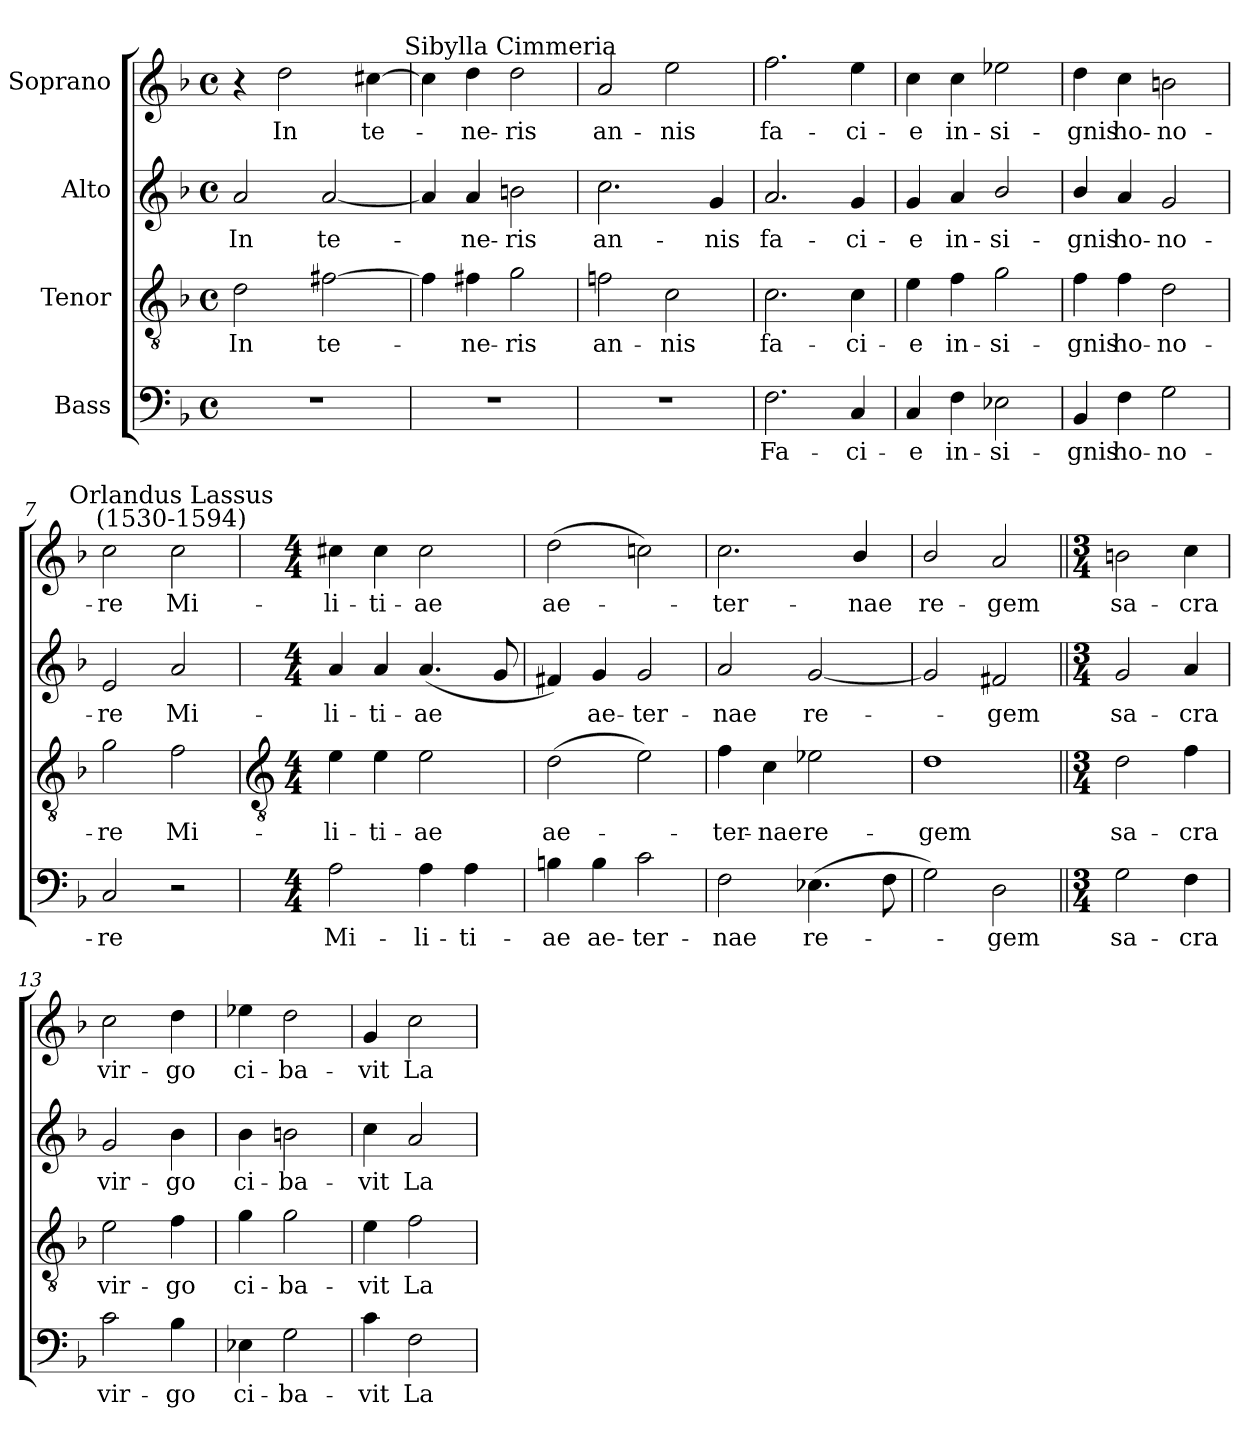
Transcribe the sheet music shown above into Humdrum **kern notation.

**kern	**text	**kern	**text	**kern	**text	**kern	**text
*part4	*part4	*part3	*part3	*part2	*part2	*part1	*part1
*staff4	*staff4	*staff3	*staff3	*staff2	*staff2	*staff1	*staff1
*I"Bass	*	*I"Tenor	*	*I"Alto	*	*I"Soprano	*
*clefF4	*	*clefGv2	*	*clefG2	*	*clefG2	*
*k[b-]	*	*k[b-]	*	*k[b-]	*	*k[b-]	*
*F:	*	*F:	*	*F:	*	*F:	*
*M4/4	*	*M4/4	*	*M4/4	*	*M4/4	*
*met(c)	*	*met(c)	*	*met(c)	*	*met(c)	*
=1	=1	=1	=1	=1	=1	=1	=1
!	!	!	!LO:LY:b	!	!LO:LY:b	!	!
1r	.	2d	In	2a	In	4r	.
!	!	!	!	!	!	!	!LO:LY:b
.	.	.	.	.	.	2dd	In
!	!	!	!LO:LY:b	!	!LO:LY:b	!	!
.	.	[2f#X	te-	[2a	te-	.	.
!	!	!	!	!	!	!	!LO:LY:b
.	.	.	.	.	.	[4cc#X	te-
=2	=2	=2	=2	=2	=2	=2	=2
1r	.	4f#]	.	4a]	.	4cc#]	.
!	!	!	!LO:LY:b	!	!LO:LY:b	!	!LO:LY:b
.	.	4f#	ne-	4a	ne-	4dd	ne-
!	!	!	!	!	!	!LO:TX:a:cj:t=Sibylla Cimmeria	!
!	!	!	!LO:LY:b	!	!LO:LY:b	!	!LO:LY:b
.	.	2g	-ris	2bn	-ris	2dd	-ris
=3	=3	=3	=3	=3	=3	=3	=3
!	!	!	!LO:LY:b	!	!LO:LY:b	!	!LO:LY:b
1r	.	2fn	an-	2.cc	an-	2a	an-
!	!	!	!LO:LY:b	!	!	!	!LO:LY:b
.	.	2c	-nis	.	.	2ee	-nis
!	!	!	!	!	!LO:LY:b	!	!
.	.	.	.	4g	-nis	.	.
=4	=4	=4	=4	=4	=4	=4	=4
!	!LO:LY:b	!	!LO:LY:b	!	!LO:LY:b	!	!LO:LY:b
2.F	Fa-	2.c	fa-	2.a	fa-	2.ff	fa-
!	!LO:LY:b	!	!LO:LY:b	!	!LO:LY:b	!	!LO:LY:b
4C	-ci-	4c	-ci-	4g	-ci-	4ee	-ci-
=5	=5	=5	=5	=5	=5	=5	=5
!	!LO:LY:b	!	!LO:LY:b	!	!LO:LY:b	!	!LO:LY:b
4C	-e	4e	-e	4g	-e	4cc	-e
!	!LO:LY:b	!	!LO:LY:b	!	!LO:LY:b	!	!LO:LY:b
4F	in-	4f	in-	4a	in-	4cc	in-
!	!LO:LY:b	!	!LO:LY:b	!	!LO:LY:b	!	!LO:LY:b
2E-X	-si-	2g	-si-	2b-/	-si-	2ee-X	-si-
=6	=6	=6	=6	=6	=6	=6	=6
!	!LO:LY:b	!	!LO:LY:b	!	!LO:LY:b	!	!LO:LY:b
4BB-	-gnis	4f	-gnis	4b-/	-gnis	4dd	-gnis
!	!LO:LY:b	!	!LO:LY:b	!	!LO:LY:b	!	!LO:LY:b
4F	ho-	4f	ho-	4a	ho-	4cc	ho-
!	!LO:LY:b	!	!LO:LY:b	!	!LO:LY:b	!	!LO:LY:b
2G	-no-	2d	-no-	2g	-no-	2bn	-no-
=7	=7	=7	=7	=7	=7	=7	=7
!	!LO:LY:b	!	!LO:LY:b	!	!LO:LY:b	!	!LO:LY:b
2C	-re	2g	-re	2e	-re	2cc	-re
!	!	!	!	!	!	!LO:TX:a:cj:t=Orlandus Lassus\n(1530-1594)	!
!	!	!	!LO:LY:b	!	!LO:LY:b	!	!LO:LY:b
2r	.	2f	Mi-	2a	Mi-	2cc	Mi-
!!LO:LB:g=z
=8	=8	=8	=8	=8	=8	=8	=8
*	*	*clefGv2	*	*	*	*	*
*M4/4	*	*M4/4	*	*M4/4	*	*M4/4	*
!	!LO:LY:b	!	!LO:LY:b	!	!LO:LY:b	!	!LO:LY:b
2A	Mi-	4e	-li-	4a	-li-	4cc#X	-li-
!	!	!	!LO:LY:b	!	!LO:LY:b	!	!LO:LY:b
.	.	4e	-ti-	4a	-ti-	4cc#	-ti-
!	!LO:LY:b	!	!LO:LY:b	!	!LO:LY:b	!	!LO:LY:b
4A	-li-	2e	-ae	(<4.a	-ae	2cc#	-ae
!	!LO:LY:b	!	!	!	!	!	!
4A	-ti-	.	.	.	.	.	.
.	.	.	.	8g	.	.	.
=9	=9	=9	=9	=9	=9	=9	=9
!	!LO:LY:b	!	!LO:LY:b	!	!	!	!LO:LY:b
4Bn	-ae	(>2d	ae-	4f#X)	.	(>2dd	ae-
!	!LO:LY:b	!	!	!	!LO:LY:b	!	!
4B	ae-	.	.	4g	ae-	.	.
!	!LO:LY:b	!	!	!	!LO:LY:b	!	!
2c	-ter-	2e)	.	2g	-ter-	2ccn)	.
=10	=10	=10	=10	=10	=10	=10	=10
!	!LO:LY:b	!	!LO:LY:b	!	!LO:LY:b	!	!LO:LY:b
2F	-nae	4f	ter-	2a	-nae	2.cc	ter-
!	!	!	!LO:LY:b	!	!	!	!
.	.	4c	-nae	.	.	.	.
!	!LO:LY:b	!	!LO:LY:b	!	!LO:LY:b	!	!
(>4.E-X	re-	2e-X	re-	[2g	re-	.	.
!	!	!	!	!	!	!	!LO:LY:b
.	.	.	.	.	.	4b-/	-nae
8F	.	.	.	.	.	.	.
=11	=11	=11	=11	=11	=11	=11	=11
!	!	!	!LO:LY:b	!	!	!	!LO:LY:b
2G)	.	1d	-gem	2g]	.	2b-/	re-
!	!LO:LY:b	!	!	!	!LO:LY:b	!	!LO:LY:b
2D	gem	.	.	2f#X	gem	2a	-gem
=12||	=12||	=12||	=12||	=12||	=12||	=12||	=12||
*M3/4	*	*M3/4	*	*M3/4	*	*M3/4	*
!	!LO:LY:b	!	!LO:LY:b	!	!LO:LY:b	!	!LO:LY:b
2G	sa-	2d	sa-	2g	sa-	2bn	sa-
!	!LO:LY:b	!	!LO:LY:b	!	!LO:LY:b	!	!LO:LY:b
4F	-cra	4f	-cra	4a	-cra	4cc	-cra
=13	=13	=13	=13	=13	=13	=13	=13
!	!LO:LY:b	!	!LO:LY:b	!	!LO:LY:b	!	!LO:LY:b
2c	vir-	2e	vir-	2g	vir-	2cc	vir-
!	!LO:LY:b	!	!LO:LY:b	!	!LO:LY:b	!	!LO:LY:b
4B-	-go	4f	-go	4b-	-go	4dd	-go
=14	=14	=14	=14	=14	=14	=14	=14
!	!LO:LY:b	!	!LO:LY:b	!	!LO:LY:b	!	!LO:LY:b
4E-X	ci-	4g	ci-	4b-	ci-	4ee-X	ci-
!	!LO:LY:b	!	!LO:LY:b	!	!LO:LY:b	!	!LO:LY:b
2G	-ba-	2g	-ba-	2bn	-ba-	2dd	-ba-
=15	=15	=15	=15	=15	=15	=15	=15
!	!LO:LY:b	!	!LO:LY:b	!	!LO:LY:b	!	!LO:LY:b
4c	-vit	4e	-vit	4cc	-vit	4g	-vit
!	!LO:LY:b	!	!LO:LY:b	!	!LO:LY:b	!	!LO:LY:b
2F	La-	2f	La-	2a	La-	2cc	La-
=	=	=	=	=	=	=	=
*-	*-	*-	*-	*-	*-	*-	*-
